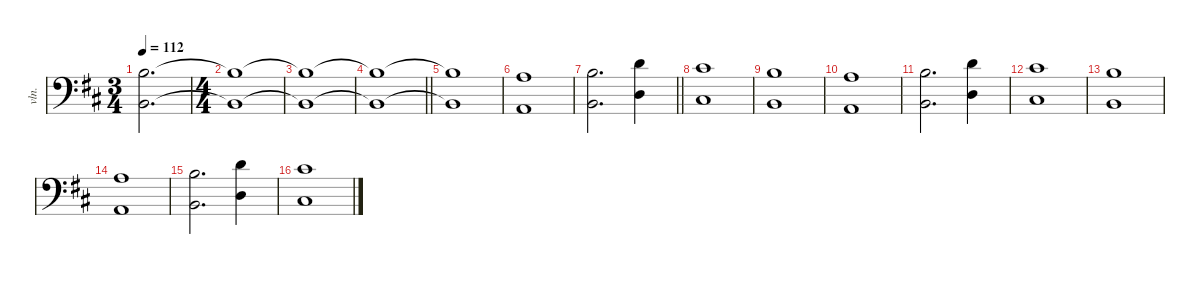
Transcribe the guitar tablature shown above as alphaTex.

\defaultSystemsLayout 4
\hideDynamics
\bracketExtendMode nobrackets
\otherSystemsTrackNameOrientation horizontal
\track ("Keyboard Strings" "vln.") {instrument stringensemble1}
\staff {score}
\tuning (E4 B3 G3 D3 A2 E2)
\ts (3 4)
\beaming (8 2 2 2)
\tempo 112
\clef f4
\ks bminor
(4.3{acc forcenatural} 2.5{acc forcenatural}).2{d dy f instrument stringensemble1 beam Down} |
\ts (4 4)
\beaming (8 2 2 2 2)
(4.3{t acc forcenatural} 2.5{t acc forcenatural}).1{beam Down} |
(4.3{t acc forcenatural} 2.5{t acc forcenatural}).1{beam Down} |
\barLineRight lightlight
(4.3{t acc forcenatural} 2.5{t acc forcenatural}).1{beam Down} |
(4.3{t acc forcenatural} 2.5{t acc forcenatural}).1{beam Down} |
(2.3{acc forcenatural} 0.5{acc forcenatural}).1{beam Down} |
\barLineRight lightlight
(4.3{acc forcenatural} 2.5{acc forcenatural}).2{d beam Down} (7.3{acc forcenatural} 5.5{acc forcenatural}).4{beam Down} |
(6.3{acc #} 4.5{acc #}).1{beam Down} |
(4.3{acc forcenatural} 2.5{acc forcenatural}).1{beam Down} |
(2.3{acc forcenatural} 0.5{acc forcenatural}).1{beam Down} |
(4.3{acc forcenatural} 2.5{acc forcenatural}).2{d beam Down} (7.3{acc forcenatural} 5.5{acc forcenatural}).4{beam Down} |
(6.3{acc #} 4.5{acc #}).1{beam Down} |
(4.3{acc forcenatural} 2.5{acc forcenatural}).1{beam Down} |
(2.3{acc forcenatural} 0.5{acc forcenatural}).1{beam Down} |
(4.3{acc forcenatural} 2.5{acc forcenatural}).2{d beam Down} (7.3{acc forcenatural} 5.5{acc forcenatural}).4{beam Down} |
(6.3{acc #} 4.5{acc #}).1{beam Down}
